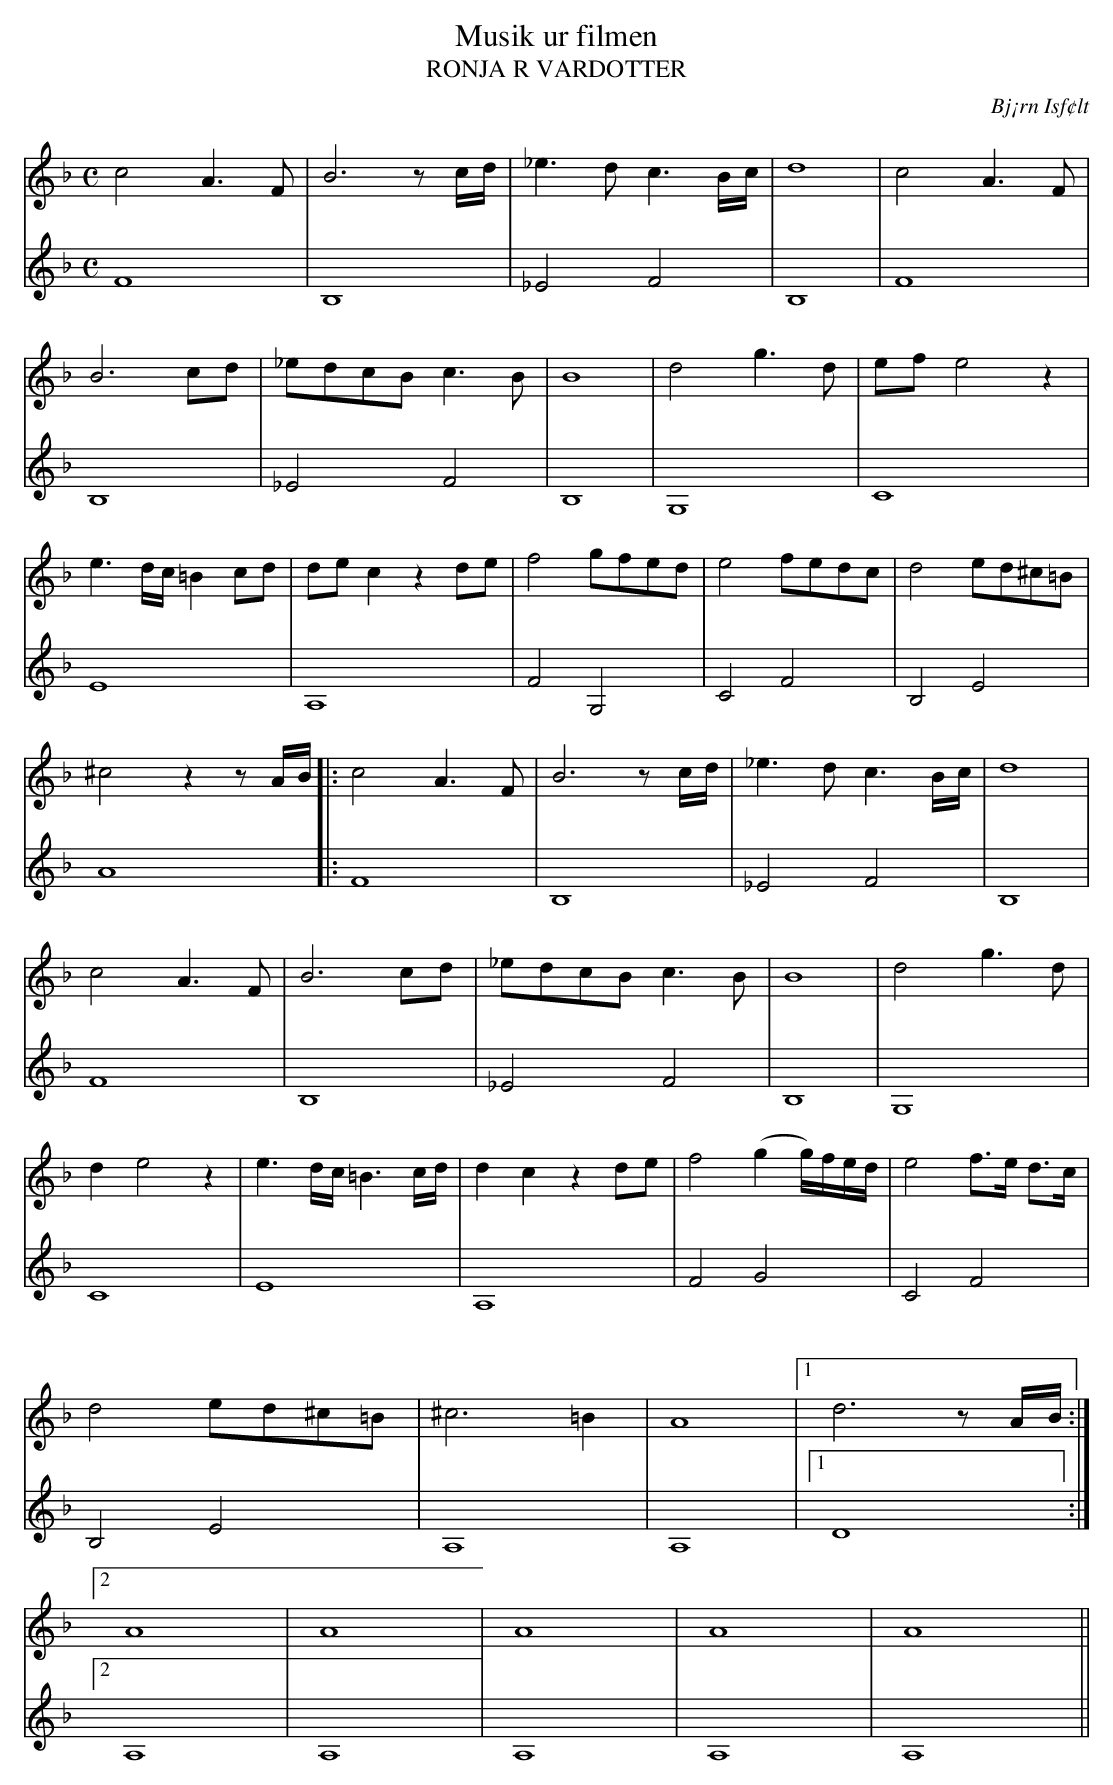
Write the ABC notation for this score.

X:1
T: Musik ur filmen
T: RONJA R VARDOTTER
O: Bj¡rn Isf¢lt
M: C
L: 1/8
K: F
V: 1
c4A2>F2 | B6zc/d/ | _e2>d2 c3B/c/ | d8 | c4A3F |
B6cd | _edcBc2>B2 | B8 | d4g2>d2 | efe4z2 |
e3d/c/=B2cd | dec2z2de | f4gfed | e4fedc | d4ed^c=B |
^c4z2zA/B/ |: c4A2>F2 | B6zc/d/ | _e2>d2c3B/c/ | d8 |
c4A3F | B6cd | _edcB c2>B2 | B8 | d4g2>d2 |
d2e4z2 | e3d/c/=B3c/d/ | d2c2z2de | f4(g2g/)f/e/d/ | e4 f>e d>c |
d4ed^c=B | ^c6=B2 | A8 |1 d6zA/B/ :|2
A8 |  A8 | A8 | A8 | A8 ||
V: 2
F8 | B,8 | _E4F4 | B,8 | F8 |
B,8 | _E4F4 | B,8 | G,8 | C8 |
E8 | A,8 | F4G,4 | C4F4 | B,4E4 |
A8 |: F8 | B,8 | _E4F4 | B,8 |
F8 | B,8 | _E4F4 | B,8 | G,8 |
C8 | E8 | A,8 | F4G4 | C4F4 |
B,4E4 | A,8 | A,8 |1 D8 :|2
A,8 | A,8 | A,8 | A,8 | A,8 ||
